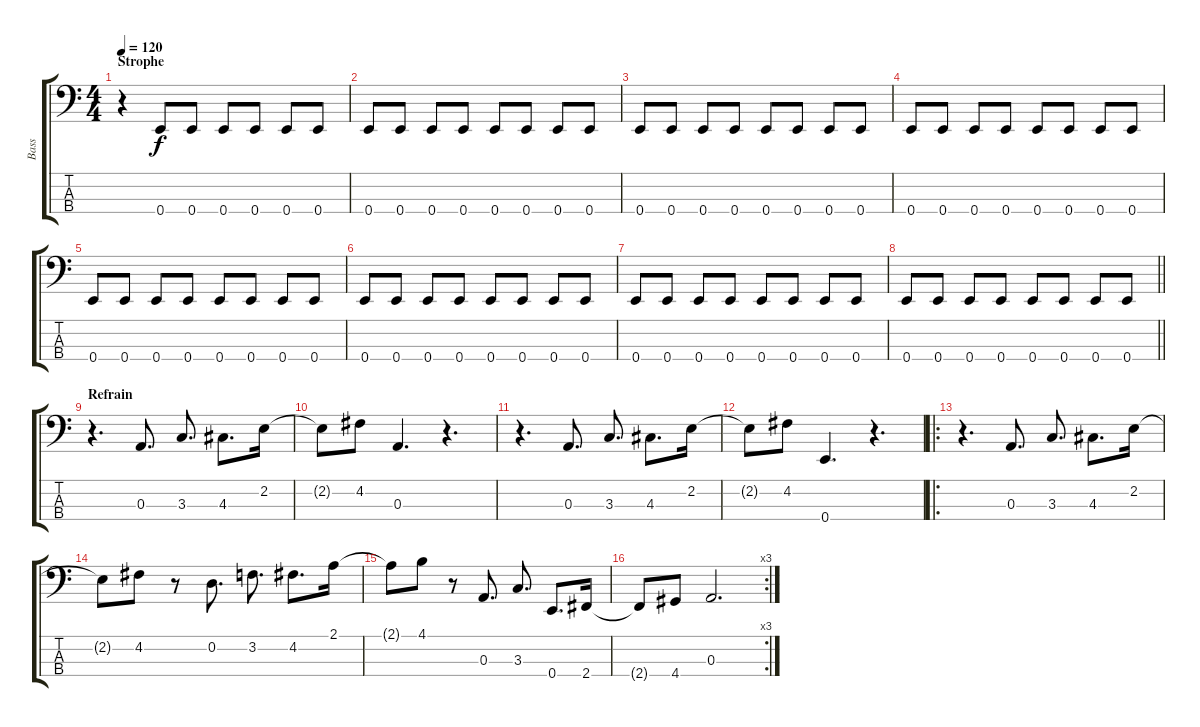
\track ("Bass" "Bass") {instrument electricbasspick}
\staff {score tabs}
\tuning (G2 D2 A1 E1) {hide}
\ts (4 4)
\section ("" "Strophe")
\tempo 120
\clef f4
\ks c
r.4{dy f} 0.4.8 0.4.8 0.4.8 0.4.8 0.4.8 0.4.8 |
0.4.8 0.4.8 0.4.8 0.4.8 0.4.8 0.4.8 0.4.8 0.4.8 |
0.4.8 0.4.8 0.4.8 0.4.8 0.4.8 0.4.8 0.4.8 0.4.8 |
0.4.8 0.4.8 0.4.8 0.4.8 0.4.8 0.4.8 0.4.8 0.4.8 |
0.4.8 0.4.8 0.4.8 0.4.8 0.4.8 0.4.8 0.4.8 0.4.8 |
0.4.8 0.4.8 0.4.8 0.4.8 0.4.8 0.4.8 0.4.8 0.4.8 |
0.4.8 0.4.8 0.4.8 0.4.8 0.4.8 0.4.8 0.4.8 0.4.8 |
\barLineRight lightlight
0.4.8 0.4.8 0.4.8 0.4.8 0.4.8 0.4.8 0.4.8 0.4.8 |
\section ("" "Refrain")
r.4{d} 0.3.8{d} 3.3.8{d} 4.3.8{d} 2.2.16 |
2.2{t}.8 4.2.8 0.3.4{d} r.4{d} |
r.4{d} 0.3.8{d} 3.3.8{d} 4.3.8{d} 2.2.16 |
2.2{t}.8 4.2.8 0.4.4{d} r.4{d} |
\ro
r.4{d} 0.3.8{d} 3.3.8{d} 4.3.8{d} 2.2.16 |
2.2{t}.8 4.2.8 r.8 0.2.8{d} 3.2.8{d} 4.2.8{d} 2.1.16 |
2.1{t}.8 4.1.8 r.8 0.3.8{d} 3.3.8{d} 0.4.8{d} 2.4.16 |
\rc 3
2.4{t}.8 4.4.8 0.3.2{d}
